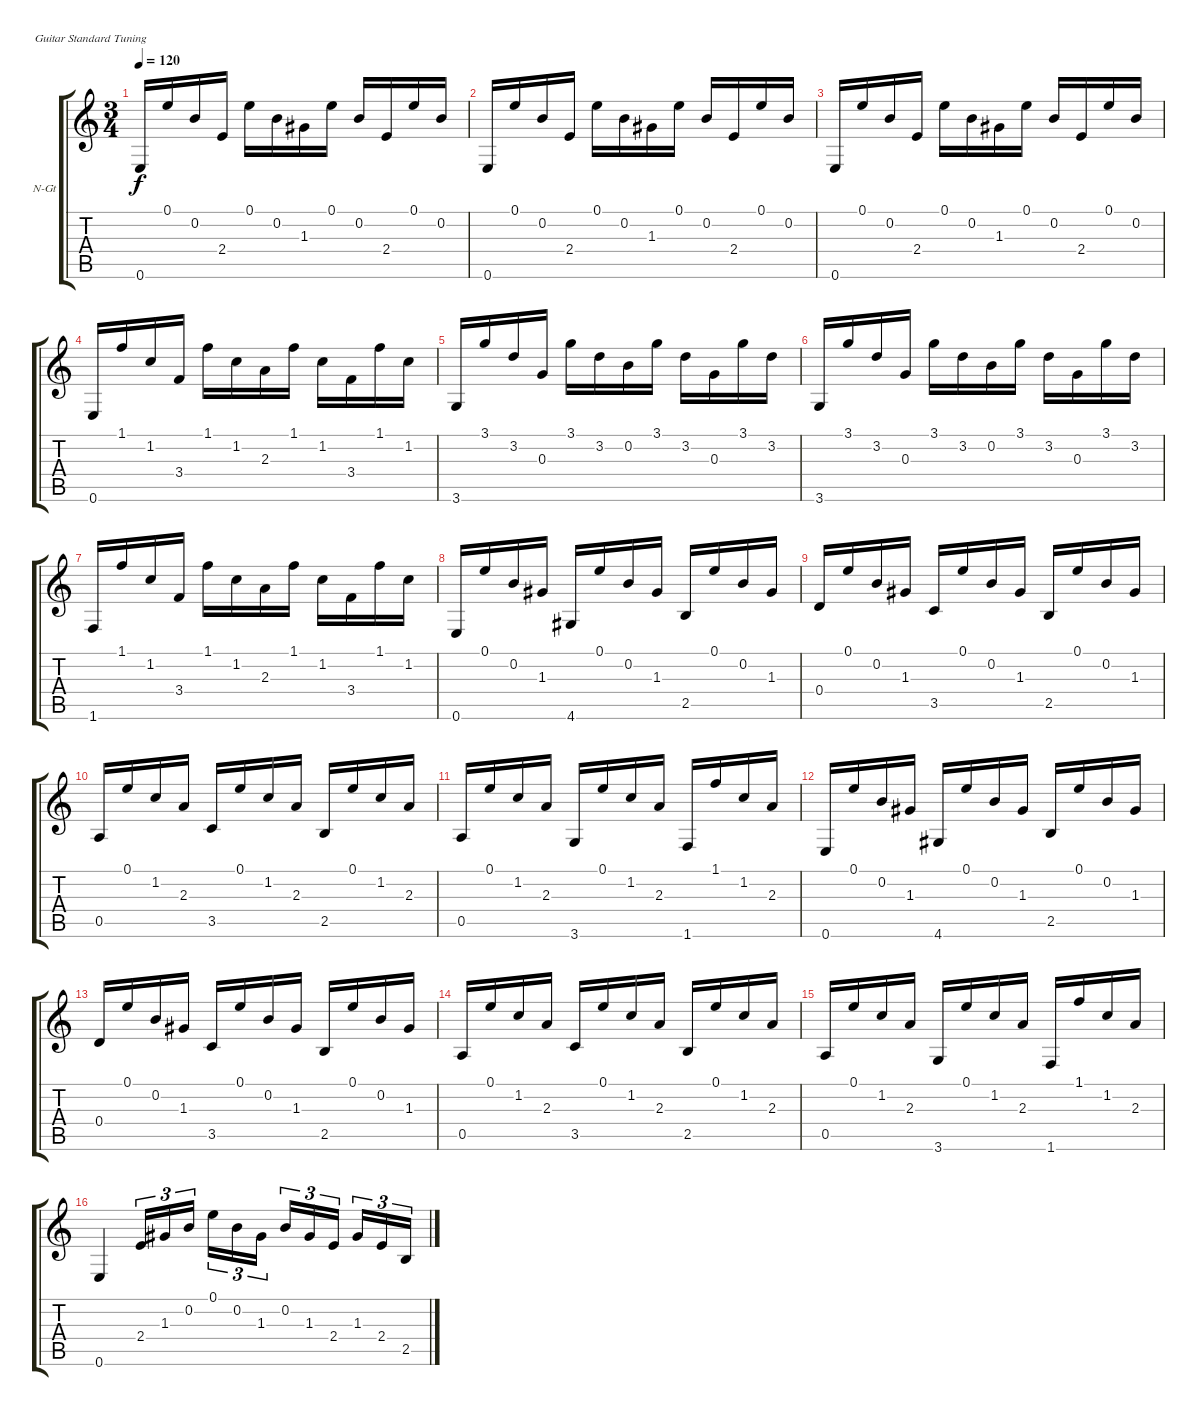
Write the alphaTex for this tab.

\bracketExtendMode groupsimilarinstruments
\firstSystemTrackNameOrientation horizontal
\otherSystemsTrackNameOrientation horizontal
\track ("guitarra 2" "N-Gt") {instrument acousticguitarnylon}
\staff {score tabs}
\tuning (E4 B3 G3 D3 A2 E2)
\ts (3 4)
\tempo 120
\clef g2
\ks c
0.6.16{dy f} 0.1.16 0.2.16 2.4.16 0.1.16 0.2.16 1.3.16 0.1.16 0.2.16 2.4.16 0.1.16 0.2.16 |
0.6.16 0.1.16 0.2.16 2.4.16 0.1.16 0.2.16 1.3.16 0.1.16 0.2.16 2.4.16 0.1.16 0.2.16 |
0.6.16 0.1.16 0.2.16 2.4.16 0.1.16 0.2.16 1.3.16 0.1.16 0.2.16 2.4.16 0.1.16 0.2.16 |
0.6.16 1.1.16 1.2.16 3.4.16 1.1.16 1.2.16 2.3.16 1.1.16 1.2.16 3.4.16 1.1.16 1.2.16 |
3.6.16 3.1.16 3.2.16 0.3.16 3.1.16 3.2.16 0.2.16 3.1.16 3.2.16 0.3.16 3.1.16 3.2.16 |
3.6.16 3.1.16 3.2.16 0.3.16 3.1.16 3.2.16 0.2.16 3.1.16 3.2.16 0.3.16 3.1.16 3.2.16 |
1.6.16 1.1.16 1.2.16 3.4.16 1.1.16 1.2.16 2.3.16 1.1.16 1.2.16 3.4.16 1.1.16 1.2.16 |
0.6.16 0.1.16 0.2.16 1.3.16 4.6.16 0.1.16 0.2.16 1.3.16 2.5.16 0.1.16 0.2.16 1.3.16 |
0.4.16 0.1.16 0.2.16 1.3.16 3.5.16 0.1.16 0.2.16 1.3.16 2.5.16 0.1.16 0.2.16 1.3.16 |
0.5.16 0.1.16 1.2.16 2.3.16 3.5.16 0.1.16 1.2.16 2.3.16 2.5.16 0.1.16 1.2.16 2.3.16 |
0.5.16 0.1.16 1.2.16 2.3.16 3.6.16 0.1.16 1.2.16 2.3.16 1.6.16 1.1.16 1.2.16 2.3.16 |
0.6.16 0.1.16 0.2.16 1.3.16 4.6.16 0.1.16 0.2.16 1.3.16 2.5.16 0.1.16 0.2.16 1.3.16 |
0.4.16 0.1.16 0.2.16 1.3.16 3.5.16 0.1.16 0.2.16 1.3.16 2.5.16 0.1.16 0.2.16 1.3.16 |
0.5.16 0.1.16 1.2.16 2.3.16 3.5.16 0.1.16 1.2.16 2.3.16 2.5.16 0.1.16 1.2.16 2.3.16 |
0.5.16 0.1.16 1.2.16 2.3.16 3.6.16 0.1.16 1.2.16 2.3.16 1.6.16 1.1.16 1.2.16 2.3.16 |
0.6.4 2.4.16{tu (3 2)} 1.3.16{tu (3 2)} 0.2.16{tu (3 2)} 0.1.16{tu (3 2)} 0.2.16{tu (3 2)} 1.3.16{tu (3 2)} 0.2.16{tu (3 2)} 1.3.16{tu (3 2)} 2.4.16{tu (3 2)} 1.3.16{tu (3 2)} 2.4.16{tu (3 2)} 2.5.16{tu (3 2)}
